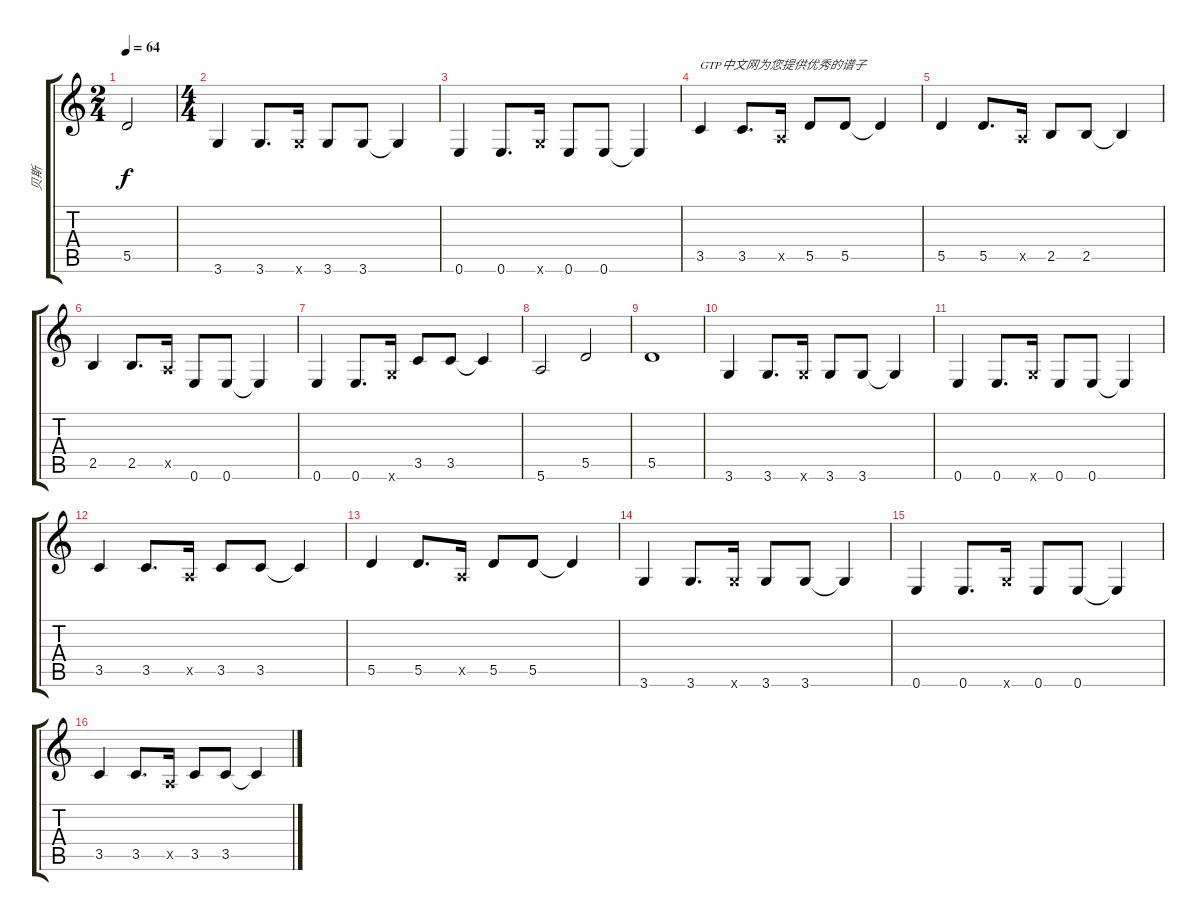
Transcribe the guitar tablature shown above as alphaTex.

\track ("贝斯" "贝斯") {instrument electricbassfinger}
\staff {score tabs}
\tuning (E4 B3 G3 D3 A2 E2) {hide}
\ts (2 4)
\tempo 64
\clef g2
\ks c
5.5.2{dy f} |
\ts (4 4)
3.6.4 3.6.8{d} 3.6{x}.16 3.6.8 3.6.8 3.6{t}.4 |
0.6.4 0.6.8{d} 3.6{x}.16 0.6.8 0.6.8 0.6{t}.4 |
3.5.4{txt "GTP中文网为您提供优秀的谱子"} 3.5.8{d} 0.5{x}.16 5.5.8 5.5.8 5.5{t}.4 |
5.5.4 5.5.8{d} 0.5{x}.16 2.5.8 2.5.8 2.5{t}.4 |
2.5.4 2.5.8{d} 0.5{x}.16 0.6.8 0.6.8 0.6{t}.4 |
0.6.4 0.6.8{d} 3.6{x}.16 3.5.8 3.5.8 3.5{t}.4 |
5.6.2 5.5.2 |
5.5.1 |
3.6.4 3.6.8{d} 3.6{x}.16 3.6.8 3.6.8 3.6{t}.4 |
0.6.4 0.6.8{d} 3.6{x}.16 0.6.8 0.6.8 0.6{t}.4 |
3.5.4 3.5.8{d} 0.5{x}.16 3.5.8 3.5.8 3.5{t}.4 |
5.5.4 5.5.8{d} 0.5{x}.16 5.5.8 5.5.8 5.5{t}.4 |
3.6.4 3.6.8{d} 3.6{x}.16 3.6.8 3.6.8 3.6{t}.4 |
0.6.4 0.6.8{d} 3.6{x}.16 0.6.8 0.6.8 0.6{t}.4 |
3.5.4 3.5.8{d} 0.5{x}.16 3.5.8 3.5.8 3.5{t}.4
